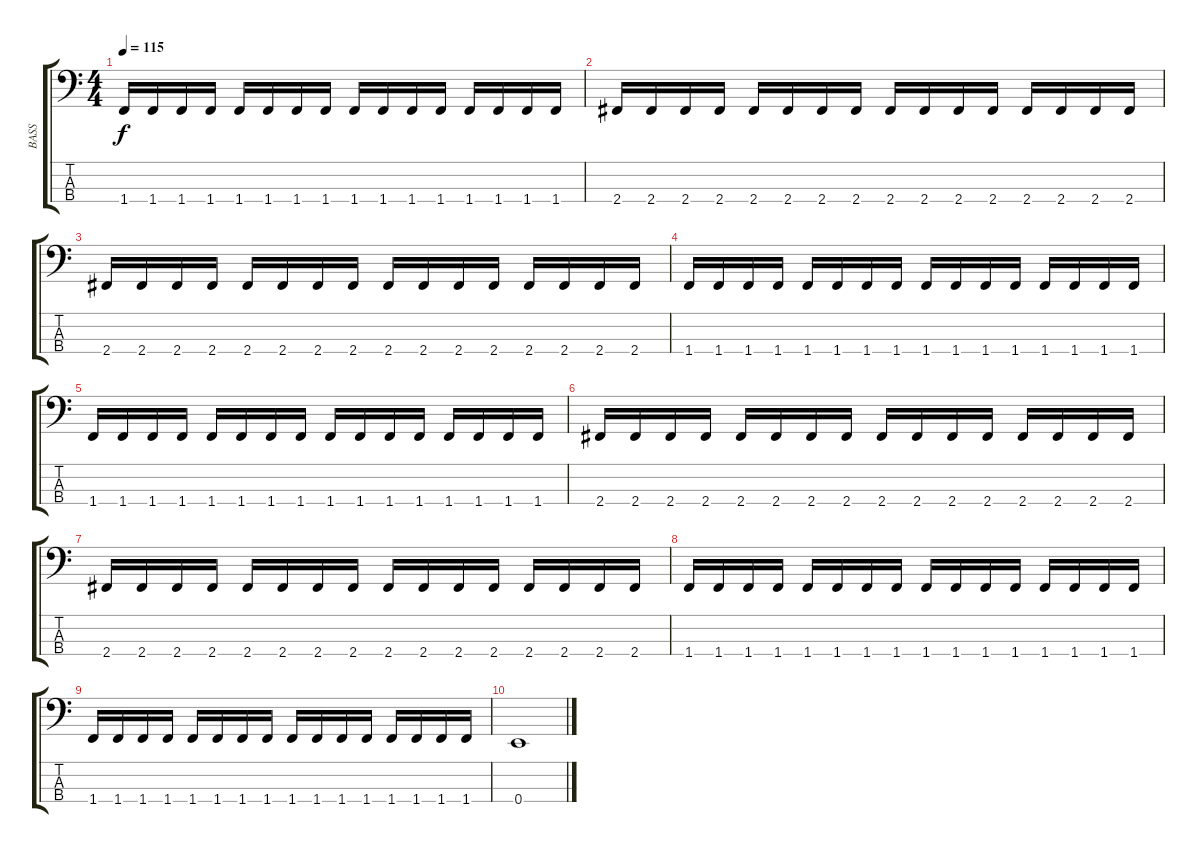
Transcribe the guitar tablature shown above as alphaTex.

\track ("BASS" "BASS") {instrument electricbassfinger}
\staff {score tabs}
\tuning (G2 D2 A1 E1) {hide}
\ts (4 4)
\tempo 115
\clef f4
\ks c
1.4.16{dy f} 1.4.16 1.4.16 1.4.16 1.4.16 1.4.16 1.4.16 1.4.16 1.4.16 1.4.16 1.4.16 1.4.16 1.4.16 1.4.16 1.4.16 1.4.16 |
2.4.16 2.4.16 2.4.16 2.4.16 2.4.16 2.4.16 2.4.16 2.4.16 2.4.16 2.4.16 2.4.16 2.4.16 2.4.16 2.4.16 2.4.16 2.4.16 |
2.4.16 2.4.16 2.4.16 2.4.16 2.4.16 2.4.16 2.4.16 2.4.16 2.4.16 2.4.16 2.4.16 2.4.16 2.4.16 2.4.16 2.4.16 2.4.16 |
1.4.16 1.4.16 1.4.16 1.4.16 1.4.16 1.4.16 1.4.16 1.4.16 1.4.16 1.4.16 1.4.16 1.4.16 1.4.16 1.4.16 1.4.16 1.4.16 |
1.4.16 1.4.16 1.4.16 1.4.16 1.4.16 1.4.16 1.4.16 1.4.16 1.4.16 1.4.16 1.4.16 1.4.16 1.4.16 1.4.16 1.4.16 1.4.16 |
2.4.16 2.4.16 2.4.16 2.4.16 2.4.16 2.4.16 2.4.16 2.4.16 2.4.16 2.4.16 2.4.16 2.4.16 2.4.16 2.4.16 2.4.16 2.4.16 |
2.4.16 2.4.16 2.4.16 2.4.16 2.4.16 2.4.16 2.4.16 2.4.16 2.4.16 2.4.16 2.4.16 2.4.16 2.4.16 2.4.16 2.4.16 2.4.16 |
1.4.16 1.4.16 1.4.16 1.4.16 1.4.16 1.4.16 1.4.16 1.4.16 1.4.16 1.4.16 1.4.16 1.4.16 1.4.16 1.4.16 1.4.16 1.4.16 |
1.4.16 1.4.16 1.4.16 1.4.16 1.4.16 1.4.16 1.4.16 1.4.16 1.4.16 1.4.16 1.4.16 1.4.16 1.4.16 1.4.16 1.4.16 1.4.16 |
0.4.1
